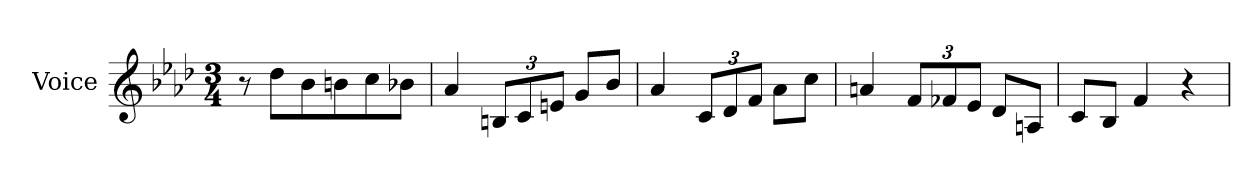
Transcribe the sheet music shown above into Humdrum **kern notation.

**kern
*part1
*staff1
*I"Voice
*I'Voice
*clefG2
*k[b-e-a-d-]
*M3/4
=1
8r
8dd-\L
8b-\
8bn\
8cc\
8b-X\J
=2
4a-/
12Bn/L
12c/
12en/J
8g/L
8b-/J
=3
4a-/
12c/L
12d-/
12f/J
8a-\L
8cc\J
=4
4an/
12f/L
12f-X/
12e-/J
8d-/L
8An/J
=5
8c/L
8B-/J
4f/
4r
=
*-
